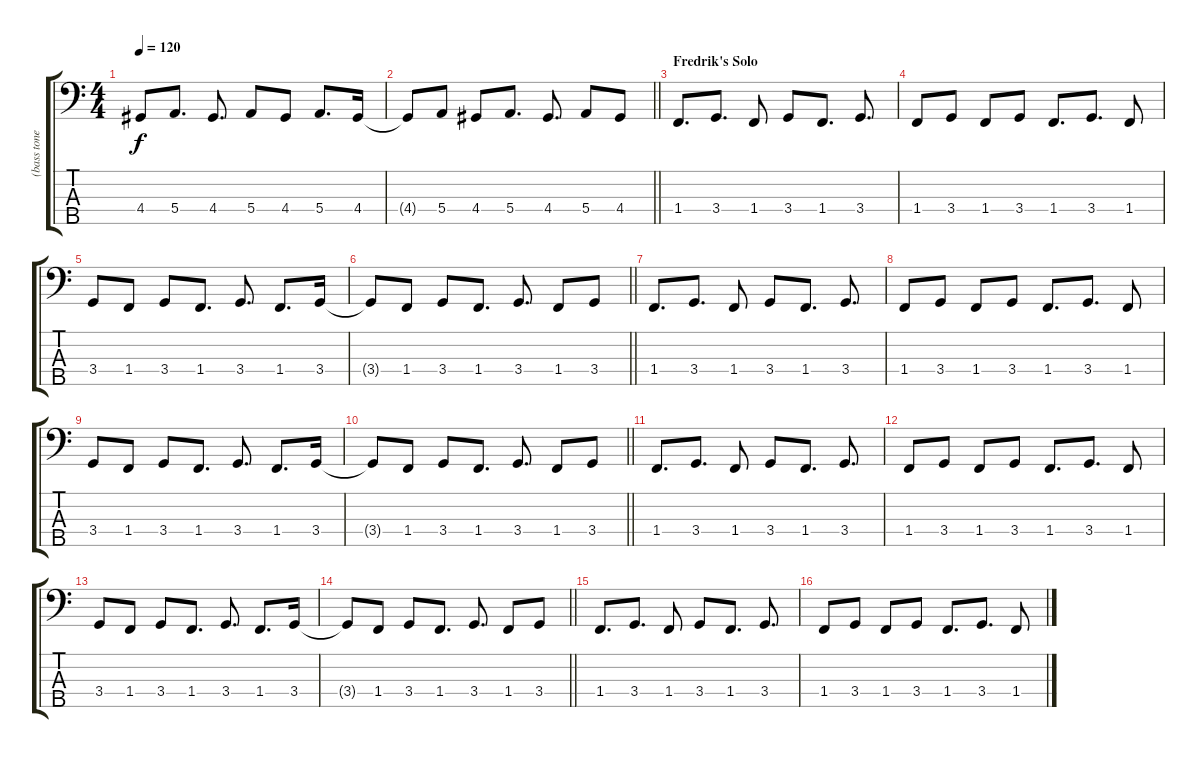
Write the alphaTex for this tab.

\track ("(bass tone)" "(bass tone") {instrument electricbasspick}
\staff {score tabs}
\tuning (G2 D2 A1 E1 B0) {hide}
\ts (4 4)
\tempo 120
\clef f4
\ks c
4.4.8{dy f} 5.4.8{d} 4.4.8{d} 5.4.8 4.4.8 5.4.8{d} 4.4.16 |
\barLineRight lightlight
4.4{t}.8 5.4.8 4.4.8 5.4.8{d} 4.4.8{d} 5.4.8 4.4.8 |
\section ("" "Fredrik's Solo")
1.4.8{d} 3.4.8{d} 1.4.8 3.4.8 1.4.8{d} 3.4.8{d} |
1.4.8 3.4.8 1.4.8 3.4.8 1.4.8{d} 3.4.8{d} 1.4.8 |
3.4.8 1.4.8 3.4.8 1.4.8{d} 3.4.8{d} 1.4.8{d} 3.4.16 |
\barLineRight lightlight
3.4{t}.8 1.4.8 3.4.8 1.4.8{d} 3.4.8{d} 1.4.8 3.4.8 |
1.4.8{d} 3.4.8{d} 1.4.8 3.4.8 1.4.8{d} 3.4.8{d} |
1.4.8 3.4.8 1.4.8 3.4.8 1.4.8{d} 3.4.8{d} 1.4.8 |
3.4.8 1.4.8 3.4.8 1.4.8{d} 3.4.8{d} 1.4.8{d} 3.4.16 |
\barLineRight lightlight
3.4{t}.8 1.4.8 3.4.8 1.4.8{d} 3.4.8{d} 1.4.8 3.4.8 |
1.4.8{d} 3.4.8{d} 1.4.8 3.4.8 1.4.8{d} 3.4.8{d} |
1.4.8 3.4.8 1.4.8 3.4.8 1.4.8{d} 3.4.8{d} 1.4.8 |
3.4.8 1.4.8 3.4.8 1.4.8{d} 3.4.8{d} 1.4.8{d} 3.4.16 |
\barLineRight lightlight
3.4{t}.8 1.4.8 3.4.8 1.4.8{d} 3.4.8{d} 1.4.8 3.4.8 |
1.4.8{d} 3.4.8{d} 1.4.8 3.4.8 1.4.8{d} 3.4.8{d} |
1.4.8 3.4.8 1.4.8 3.4.8 1.4.8{d} 3.4.8{d} 1.4.8
